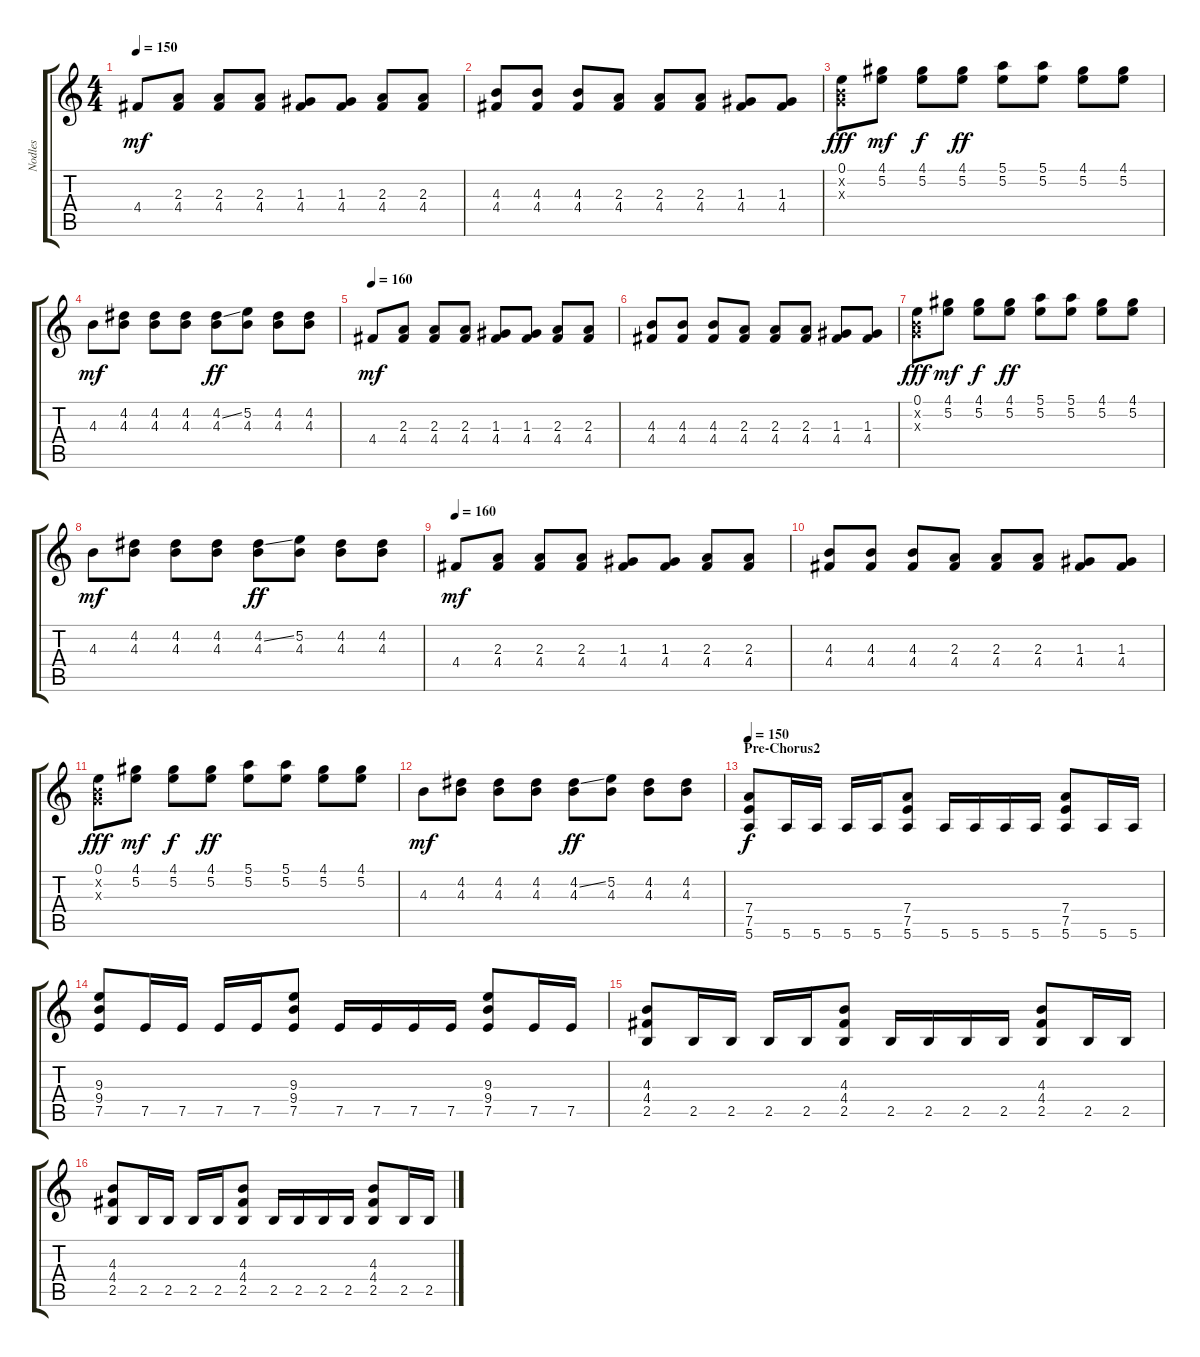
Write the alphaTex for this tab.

\track ("Nodles" "Nodles") {instrument distortionguitar}
\staff {score tabs}
\tuning (E4 B3 G3 D3 A2 E2) {hide}
\ts (4 4)
\tempo 150
\clef g2
\ks c
4.4.8{dy mf} (2.3 4.4).8 (2.3 4.4).8 (2.3 4.4).8 (1.3 4.4).8 (1.3 4.4).8 (2.3 4.4).8 (2.3 4.4).8 |
(4.3 4.4).8 (4.3 4.4).8 (4.3 4.4).8 (2.3 4.4).8 (2.3 4.4).8 (2.3 4.4).8 (1.3 4.4).8 (1.3 4.4).8 |
(0.1 0.2{x} 0.3{x}).8{dy fff} (4.1 5.2).8{dy mf} (4.1 5.2).8{dy f} (4.1 5.2).8{dy ff} (5.1 5.2).8 (5.1 5.2).8 (4.1 5.2).8 (4.1 5.2).8 |
4.3.8{dy mf} (4.2 4.3).8 (4.2 4.3).8 (4.2 4.3).8 (4.2{ss} 4.3).8{dy ff} (5.2 4.3).8 (4.2 4.3).8 (4.2 4.3).8 |
\tempo 160
4.4.8{dy mf} (2.3 4.4).8 (2.3 4.4).8 (2.3 4.4).8 (1.3 4.4).8 (1.3 4.4).8 (2.3 4.4).8 (2.3 4.4).8 |
(4.3 4.4).8 (4.3 4.4).8 (4.3 4.4).8 (2.3 4.4).8 (2.3 4.4).8 (2.3 4.4).8 (1.3 4.4).8 (1.3 4.4).8 |
(0.1 0.2{x} 0.3{x}).8{dy fff} (4.1 5.2).8{dy mf} (4.1 5.2).8{dy f} (4.1 5.2).8{dy ff} (5.1 5.2).8 (5.1 5.2).8 (4.1 5.2).8 (4.1 5.2).8 |
4.3.8{dy mf} (4.2 4.3).8 (4.2 4.3).8 (4.2 4.3).8 (4.2{ss} 4.3).8{dy ff} (5.2 4.3).8 (4.2 4.3).8 (4.2 4.3).8 |
\tempo 160
4.4.8{dy mf} (2.3 4.4).8 (2.3 4.4).8 (2.3 4.4).8 (1.3 4.4).8 (1.3 4.4).8 (2.3 4.4).8 (2.3 4.4).8 |
(4.3 4.4).8 (4.3 4.4).8 (4.3 4.4).8 (2.3 4.4).8 (2.3 4.4).8 (2.3 4.4).8 (1.3 4.4).8 (1.3 4.4).8 |
(0.1 0.2{x} 0.3{x}).8{dy fff} (4.1 5.2).8{dy mf} (4.1 5.2).8{dy f} (4.1 5.2).8{dy ff} (5.1 5.2).8 (5.1 5.2).8 (4.1 5.2).8 (4.1 5.2).8 |
4.3.8{dy mf} (4.2 4.3).8 (4.2 4.3).8 (4.2 4.3).8 (4.2{ss} 4.3).8{dy ff} (5.2 4.3).8 (4.2 4.3).8 (4.2 4.3).8 |
\section ("" "Pre-Chorus2")
\tempo 150
(7.4 7.5 5.6).8{dy f} 5.6.16 5.6.16 5.6.16 5.6.16 (7.4 7.5 5.6).8 5.6.16 5.6.16 5.6.16 5.6.16 (7.4 7.5 5.6).8 5.6.16 5.6.16 |
(9.3 9.4 7.5).8 7.5.16 7.5.16 7.5.16 7.5.16 (9.3 9.4 7.5).8 7.5.16 7.5.16 7.5.16 7.5.16 (9.3 9.4 7.5).8 7.5.16 7.5.16 |
(4.3 4.4 2.5).8 2.5.16 2.5.16 2.5.16 2.5.16 (4.3 4.4 2.5).8 2.5.16 2.5.16 2.5.16 2.5.16 (4.3 4.4 2.5).8 2.5.16 2.5.16 |
(4.3 4.4 2.5).8 2.5.16 2.5.16 2.5.16 2.5.16 (4.3 4.4 2.5).8 2.5.16 2.5.16 2.5.16 2.5.16 (4.3 4.4 2.5).8 2.5.16 2.5.16
